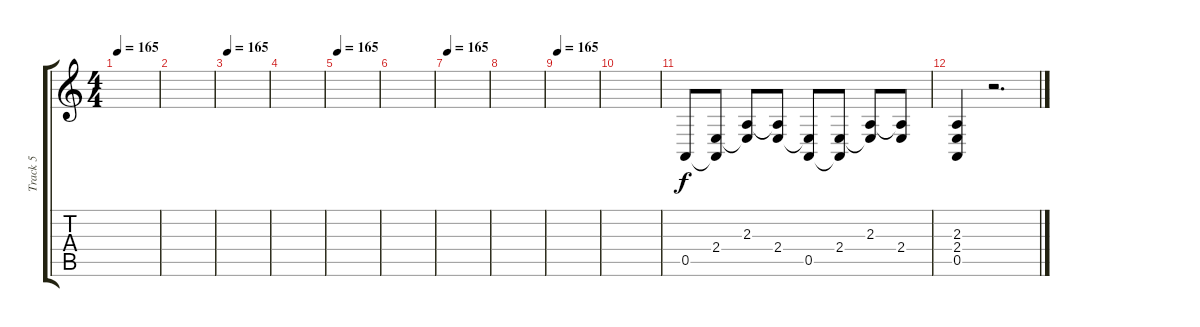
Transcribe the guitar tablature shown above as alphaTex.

\track ("Track 5" "Track 5") {instrument acousticgrandpiano}
\staff {score tabs}
\tuning (E4 B3 G3 D3 A2 E2) {hide}
\ts (4 4)
\tempo 165
\clef g2
\ks c
|
|
\tempo 165
|
|
\tempo 165
|
|
\tempo 165
|
|
\tempo 165
|
|
0.5.8 (2.4 0.5{t}).8 (2.3 2.4{t}).8 (2.3{t} 2.4).8 (2.4{t} 0.5).8 (2.4 0.5{t}).8 (2.3 2.4{t}).8 (2.3{t} 2.4).8 |
(2.3 2.4 0.5).4 r.2{d}
